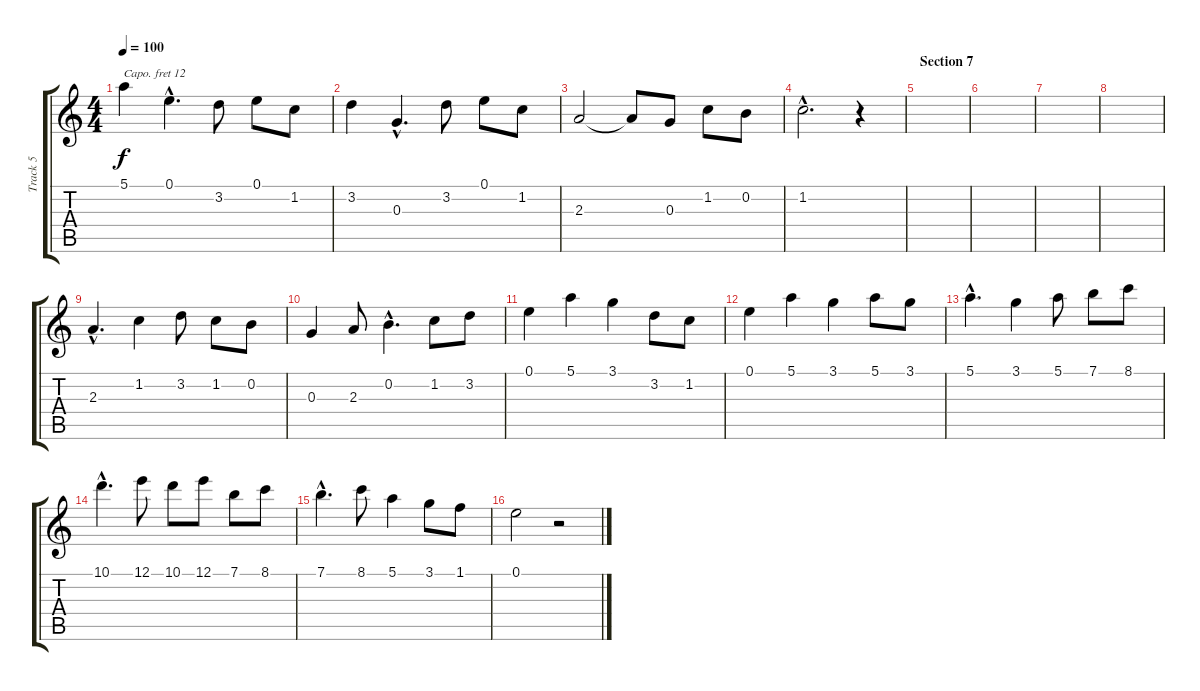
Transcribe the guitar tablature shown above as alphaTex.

\track ("Track 5" "Track 5") {instrument ocarina}
\staff {score tabs}
\capo 12
\tuning (E4 B3 G3 D3 A2 E2) {hide}
\ts (4 4)
\tempo 100
\clef g2
\ks c
5.1.4{dy f} 0.1{hac}.4{d} 3.2.8 0.1.8 1.2.8 |
3.2.4 0.3{hac}.4{d} 3.2.8 0.1.8 1.2.8 |
2.3.2 2.3{t}.8 0.3.8 1.2.8 0.2.8 |
1.2{hac}.2{d} r.4 |
\section ("" "Section 7")
|
|
|
|
2.3{hac}.4{d} 1.2.4 3.2.8 1.2.8 0.2.8 |
0.3.4 2.3.8 0.2{hac}.4{d} 1.2.8 3.2.8 |
0.1.4 5.1.4 3.1.4 3.2.8 1.2.8 |
0.1.4 5.1.4 3.1.4 5.1.8 3.1.8 |
5.1{hac}.4{d} 3.1.4 5.1.8 7.1.8 8.1.8 |
10.1{hac}.4{d} 12.1.8 10.1.8 12.1.8 7.1.8 8.1.8 |
7.1{hac}.4{d} 8.1.8 5.1.4 3.1.8 1.1.8 |
0.1.2 r.2
